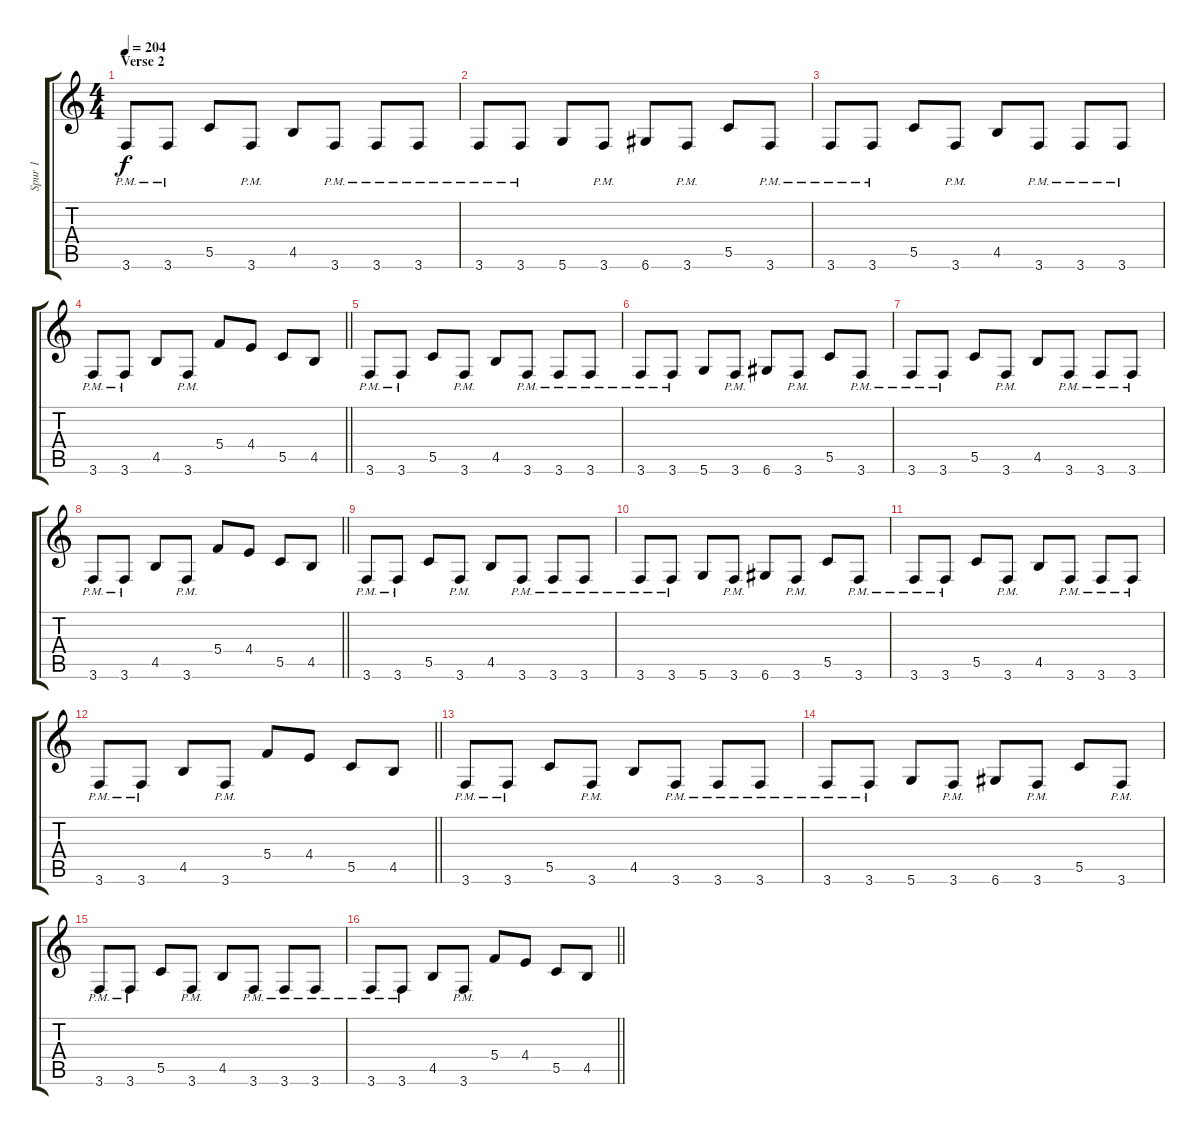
\track ("Spur 1" "Spur 1") {instrument distortionguitar}
\staff {score tabs}
\tuning (D4 A3 F3 C3 G2 D2) {hide}
\ts (4 4)
\section ("" "Verse 2")
\tempo 204
\clef g2
\ks c
3.6{pm}.8{dy f} 3.6{pm}.8 5.5.8 3.6{pm}.8 4.5.8 3.6{pm}.8 3.6{pm}.8 3.6{pm}.8 |
3.6{pm}.8 3.6{pm}.8 5.6.8 3.6{pm}.8 6.6.8 3.6{pm}.8 5.5.8 3.6{pm}.8 |
3.6{pm}.8 3.6{pm}.8 5.5.8 3.6{pm}.8 4.5.8 3.6{pm}.8 3.6{pm}.8 3.6{pm}.8 |
\barLineRight lightlight
3.6{pm}.8 3.6{pm}.8 4.5.8 3.6{pm}.8 5.4.8 4.4.8 5.5.8 4.5.8 |
3.6{pm}.8 3.6{pm}.8 5.5.8 3.6{pm}.8 4.5.8 3.6{pm}.8 3.6{pm}.8 3.6{pm}.8 |
3.6{pm}.8 3.6{pm}.8 5.6.8 3.6{pm}.8 6.6.8 3.6{pm}.8 5.5.8 3.6{pm}.8 |
3.6{pm}.8 3.6{pm}.8 5.5.8 3.6{pm}.8 4.5.8 3.6{pm}.8 3.6{pm}.8 3.6{pm}.8 |
\barLineRight lightlight
3.6{pm}.8 3.6{pm}.8 4.5.8 3.6{pm}.8 5.4.8 4.4.8 5.5.8 4.5.8 |
3.6{pm}.8 3.6{pm}.8 5.5.8 3.6{pm}.8 4.5.8 3.6{pm}.8 3.6{pm}.8 3.6{pm}.8 |
3.6{pm}.8 3.6{pm}.8 5.6.8 3.6{pm}.8 6.6.8 3.6{pm}.8 5.5.8 3.6{pm}.8 |
3.6{pm}.8 3.6{pm}.8 5.5.8 3.6{pm}.8 4.5.8 3.6{pm}.8 3.6{pm}.8 3.6{pm}.8 |
\barLineRight lightlight
3.6{pm}.8 3.6{pm}.8 4.5.8 3.6{pm}.8 5.4.8 4.4.8 5.5.8 4.5.8 |
3.6{pm}.8 3.6{pm}.8 5.5.8 3.6{pm}.8 4.5.8 3.6{pm}.8 3.6{pm}.8 3.6{pm}.8 |
3.6{pm}.8 3.6{pm}.8 5.6.8 3.6{pm}.8 6.6.8 3.6{pm}.8 5.5.8 3.6{pm}.8 |
3.6{pm}.8 3.6{pm}.8 5.5.8 3.6{pm}.8 4.5.8 3.6{pm}.8 3.6{pm}.8 3.6{pm}.8 |
\barLineRight lightlight
3.6{pm}.8 3.6{pm}.8 4.5.8 3.6{pm}.8 5.4.8 4.4.8 5.5.8 4.5.8
